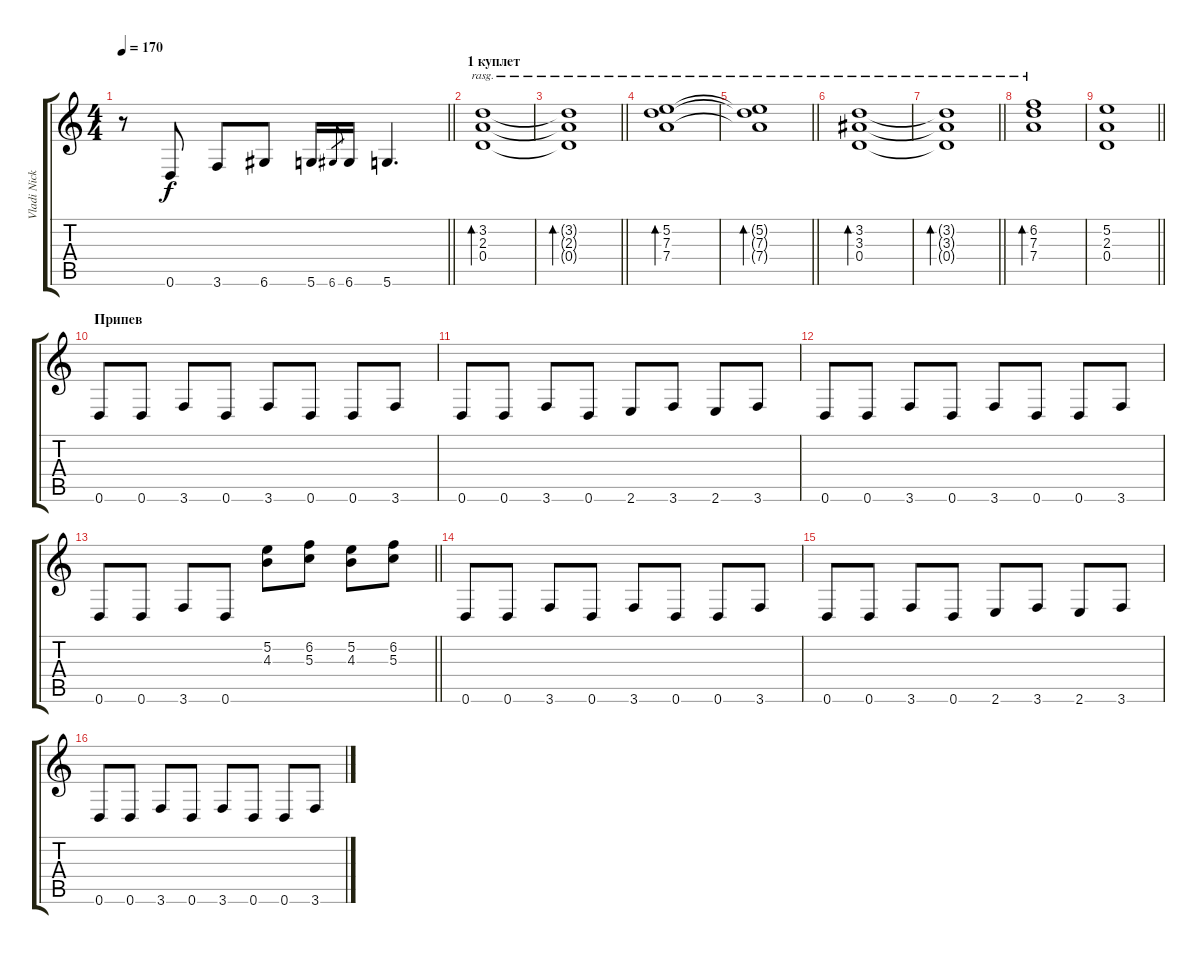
\track ("Vladi Nickson" "Vladi Nick") {instrument overdrivenguitar}
\staff {score tabs}
\tuning (E4 B3 G3 D3 A2 D2) {hide}
\ts (4 4)
\tempo 170
\clef g2
\barLineRight lightlight
\ks c
r.8{dy f} 0.6.8 3.6.8 6.6.8 5.6.16 6.6.8{gr} 6.6.16 5.6.4{d} |
\section ("" "1 куплет")
(3.2 2.3 0.4).1{bd 480 rasg ii volume 16 instrument acousticguitarsteel} |
\barLineRight lightlight
(3.2{t} 2.3{t} 0.4{t}).1{bd 480 rasg ii} |
(5.2 7.3 7.4).1{bd 480 rasg ii} |
\barLineRight lightlight
(5.2{t} 7.3{t} 7.4{t}).1{bd 480 rasg ii} |
(3.2 3.3 0.4).1{bd 480 rasg ii} |
\barLineRight lightlight
(3.2{t} 3.3{t} 0.4{t}).1{bd 480 rasg ii} |
(6.2 7.3 7.4).1{bd 480 rasg ii} |
\barLineRight lightlight
(5.2 2.3 0.4).1 |
\section ("" "Припев")
0.6.8{instrument overdrivenguitar} 0.6.8 3.6.8 0.6.8 3.6.8 0.6.8 0.6.8 3.6.8 |
0.6.8 0.6.8 3.6.8 0.6.8 2.6.8 3.6.8 2.6.8 3.6.8 |
0.6.8 0.6.8 3.6.8 0.6.8 3.6.8 0.6.8 0.6.8 3.6.8 |
\barLineRight lightlight
0.6.8 0.6.8 3.6.8 0.6.8 (5.2 4.3).8 (6.2 5.3).8 (5.2 4.3).8 (6.2 5.3).8 |
0.6.8 0.6.8 3.6.8 0.6.8 3.6.8 0.6.8 0.6.8 3.6.8 |
0.6.8 0.6.8 3.6.8 0.6.8 2.6.8 3.6.8 2.6.8 3.6.8 |
0.6.8 0.6.8 3.6.8 0.6.8 3.6.8 0.6.8 0.6.8 3.6.8
